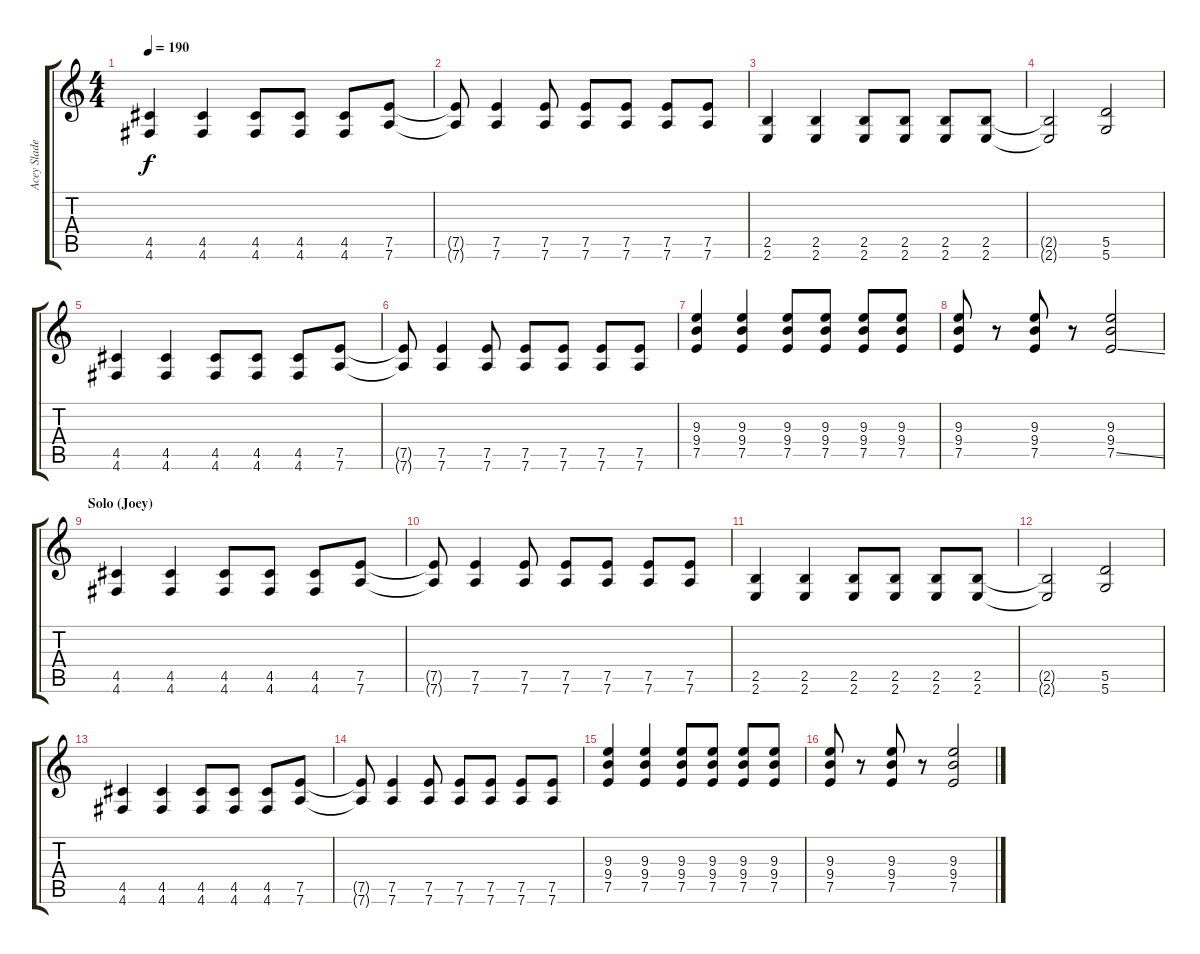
\track ("Acey Slade" "Acey Slade") {instrument distortionguitar}
\staff {score tabs}
\tuning (E4 B3 G3 D3 A2 D2) {hide}
\ts (4 4)
\tempo 190
\clef g2
\ks c
(4.5 4.6).4{dy f} (4.5 4.6).4 (4.5 4.6).8 (4.5 4.6).8 (4.5 4.6).8 (7.5 7.6).8 |
(7.5{t} 7.6{t}).8 (7.5 7.6).4 (7.5 7.6).8 (7.5 7.6).8 (7.5 7.6).8 (7.5 7.6).8 (7.5 7.6).8 |
(2.5 2.6).4 (2.5 2.6).4 (2.5 2.6).8 (2.5 2.6).8 (2.5 2.6).8 (2.5 2.6).8 |
(2.5{t} 2.6{t}).2 (5.5 5.6).2 |
(4.5 4.6).4 (4.5 4.6).4 (4.5 4.6).8 (4.5 4.6).8 (4.5 4.6).8 (7.5 7.6).8 |
(7.5{t} 7.6{t}).8 (7.5 7.6).4 (7.5 7.6).8 (7.5 7.6).8 (7.5 7.6).8 (7.5 7.6).8 (7.5 7.6).8 |
(9.3 9.4 7.5).4 (9.3 9.4 7.5).4 (9.3 9.4 7.5).8 (9.3 9.4 7.5).8 (9.3 9.4 7.5).8 (9.3 9.4 7.5).8 |
(9.3 9.4 7.5).8 r.8 (9.3 9.4 7.5).8 r.8 (9.3 9.4 7.5{ss}).2 |
\section ("" "Solo (Joey)")
(4.5 4.6).4 (4.5 4.6).4 (4.5 4.6).8 (4.5 4.6).8 (4.5 4.6).8 (7.5 7.6).8 |
(7.5{t} 7.6{t}).8 (7.5 7.6).4 (7.5 7.6).8 (7.5 7.6).8 (7.5 7.6).8 (7.5 7.6).8 (7.5 7.6).8 |
(2.5 2.6).4 (2.5 2.6).4 (2.5 2.6).8 (2.5 2.6).8 (2.5 2.6).8 (2.5 2.6).8 |
(2.5{t} 2.6{t}).2 (5.5 5.6).2 |
(4.5 4.6).4 (4.5 4.6).4 (4.5 4.6).8 (4.5 4.6).8 (4.5 4.6).8 (7.5 7.6).8 |
(7.5{t} 7.6{t}).8 (7.5 7.6).4 (7.5 7.6).8 (7.5 7.6).8 (7.5 7.6).8 (7.5 7.6).8 (7.5 7.6).8 |
(9.3 9.4 7.5).4 (9.3 9.4 7.5).4 (9.3 9.4 7.5).8 (9.3 9.4 7.5).8 (9.3 9.4 7.5).8 (9.3 9.4 7.5).8 |
(9.3 9.4 7.5).8 r.8 (9.3 9.4 7.5).8 r.8 (9.3 9.4 7.5{ss}).2
